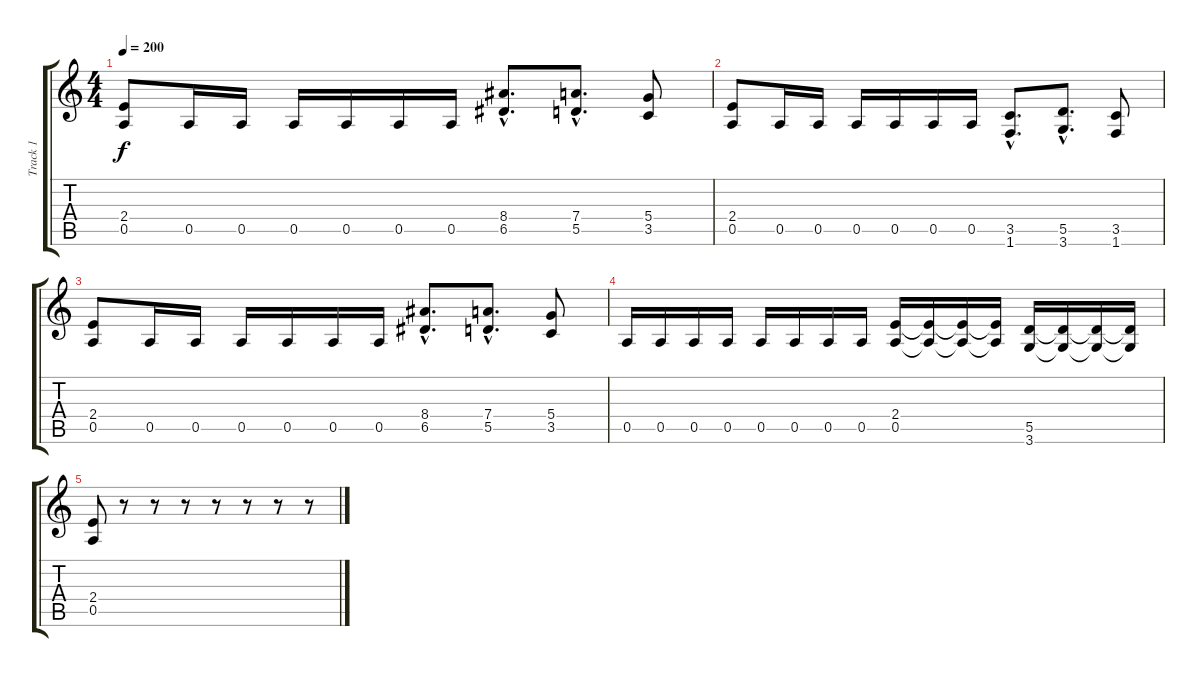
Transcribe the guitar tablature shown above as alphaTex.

\track ("Track 1" "Track 1") {instrument distortionguitar}
\staff {score tabs}
\tuning (E4 B3 G3 D3 A2 E2) {hide}
\ts (4 4)
\tempo 200
\clef g2
\ks c
(2.4 0.5).8{dy f} 0.5.16 0.5.16 0.5.16 0.5.16 0.5.16 0.5.16 (8.4{hac} 6.5{hac}).8{d} (7.4{hac} 5.5{hac}).8{d} (5.4 3.5).8 |
(2.4 0.5).8 0.5.16 0.5.16 0.5.16 0.5.16 0.5.16 0.5.16 (3.5{hac} 1.6{hac}).8{d} (5.5{hac} 3.6{hac}).8{d} (3.5 1.6).8 |
(2.4 0.5).8 0.5.16 0.5.16 0.5.16 0.5.16 0.5.16 0.5.16 (8.4{hac} 6.5{hac}).8{d} (7.4{hac} 5.5{hac}).8{d} (5.4 3.5).8 |
0.5.16 0.5.16 0.5.16 0.5.16 0.5.16 0.5.16 0.5.16 0.5.16 (2.4 0.5).16 (2.4{t} 0.5{t}).16 (2.4{t} 0.5{t}).16 (2.4{t} 0.5{t}).16 (5.5 3.6).16 (5.5{t} 3.6{t}).16 (5.5{t} 3.6{t}).16 (5.5{t} 3.6{t}).16 |
(2.4 0.5).8 r.8 r.8 r.8 r.8 r.8 r.8 r.8
